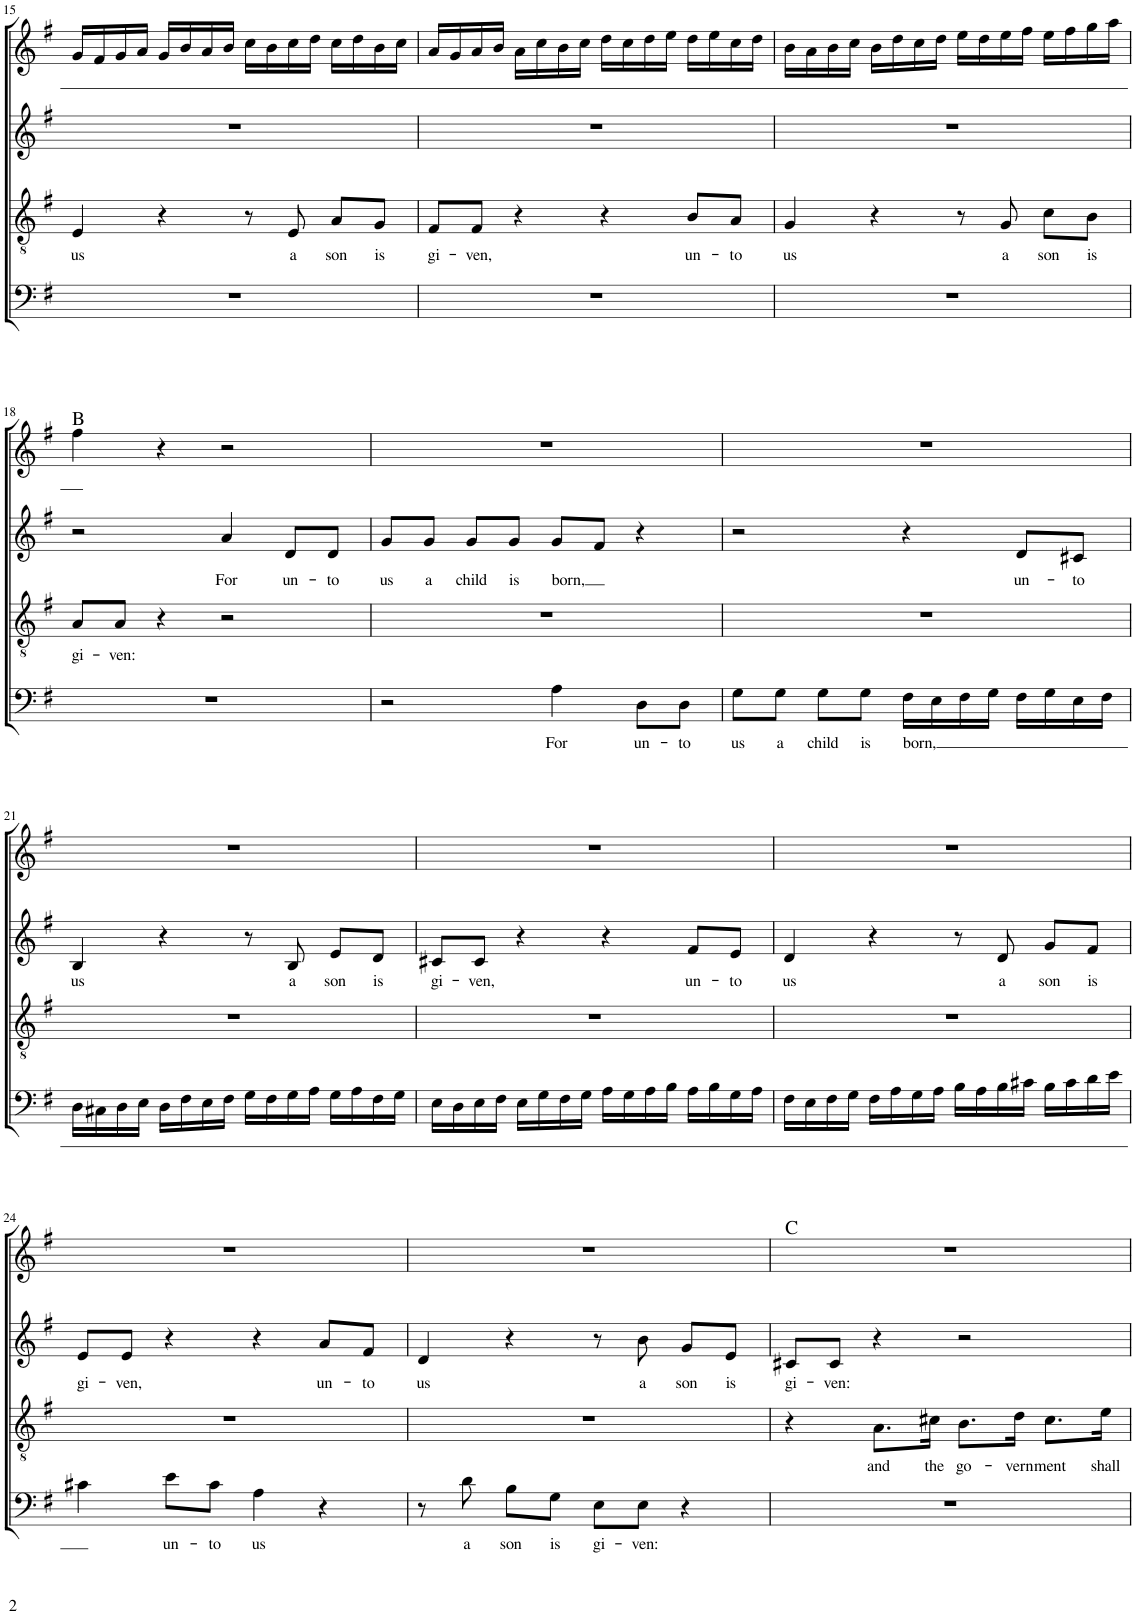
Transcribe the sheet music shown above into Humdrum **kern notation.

**kern	**text	**kern	**text	**kern	**text	**kern
*part4	*part4	*part3	*part3	*part2	*part2	*part1
*staff4	*staff4	*staff3	*staff3	*staff2	*staff2	*staff1
*I"BASS	*	*I"TENOR	*	*I"ALTO	*	*I"SOPRANO
!!LO:PB:g=z
*clefF4	*	*clefGv2	*	*clefG2	*	*clefG2
*Trd4c7	*	*	*	*	*	*
*k[f#]	*	*k[f#]	*	*k[f#]	*	*k[f#]
*M4/4	*	*M4/4	*	*M4/4	*	*M4/4
=15	=15	=15	=15	=15	=15	=15
!	!	!	!LO:LY:b	!	!	!
1r	.	4E/	us	1r	.	16g/LL
.	.	.	.	.	.	16f#/
.	.	.	.	.	.	16g/
.	.	.	.	.	.	16a/JJ
.	.	4r	.	.	.	16g/LL
.	.	.	.	.	.	16b/
.	.	.	.	.	.	16a/
.	.	.	.	.	.	16b/JJ
.	.	8r	.	.	.	16cc\LL
.	.	.	.	.	.	16b\
!	!	!	!LO:LY:b	!	!	!
.	.	8E/	a	.	.	16cc\
.	.	.	.	.	.	16dd\JJ
!	!	!	!LO:LY:b	!	!	!
.	.	8A/L	son	.	.	16cc\LL
.	.	.	.	.	.	16dd\
!	!	!	!LO:LY:b	!	!	!
.	.	8G/J	is	.	.	16b\
.	.	.	.	.	.	16cc\JJ
=16	=16	=16	=16	=16	=16	=16
!	!	!	!LO:LY:b	!	!	!
1r	.	8F#/L	gi-	1r	.	16a/LL
.	.	.	.	.	.	16g/
!	!	!	!LO:LY:b	!	!	!
.	.	8F#/J	-ven,	.	.	16a/
.	.	.	.	.	.	16b/JJ
.	.	4r	.	.	.	16a\LL
.	.	.	.	.	.	16cc\
.	.	.	.	.	.	16b\
.	.	.	.	.	.	16cc\JJ
.	.	4r	.	.	.	16dd\LL
.	.	.	.	.	.	16cc\
.	.	.	.	.	.	16dd\
.	.	.	.	.	.	16ee\JJ
!	!	!	!LO:LY:b	!	!	!
.	.	8B/L	un-	.	.	16dd\LL
.	.	.	.	.	.	16ee\
!	!	!	!LO:LY:b	!	!	!
.	.	8A/J	-to	.	.	16cc\
.	.	.	.	.	.	16dd\JJ
=17	=17	=17	=17	=17	=17	=17
!	!	!	!LO:LY:b	!	!	!
1r	.	4G/	us	1r	.	16b\LL
.	.	.	.	.	.	16a\
.	.	.	.	.	.	16b\
.	.	.	.	.	.	16cc\JJ
.	.	4r	.	.	.	16b\LL
.	.	.	.	.	.	16dd\
.	.	.	.	.	.	16cc\
.	.	.	.	.	.	16dd\JJ
.	.	8r	.	.	.	16ee\LL
.	.	.	.	.	.	16dd\
!	!	!	!LO:LY:b	!	!	!
.	.	8G/	a	.	.	16ee\
.	.	.	.	.	.	16ff#\JJ
!	!	!	!LO:LY:b	!	!	!
.	.	8c\L	son	.	.	16ee\LL
.	.	.	.	.	.	16ff#\
!	!	!	!LO:LY:b	!	!	!
.	.	8B\J	is	.	.	16gg\
.	.	.	.	.	.	16aa\JJ
!!LO:LB:g=z
=18	=18	=18	=18	=18	=18	=18
!	!	!	!	!	!	!LO:TX:a:t=B
!	!	!	!LO:LY:b	!	!	!
1r	.	8A/L	gi-	2r	.	4ff#\
!	!	!	!LO:LY:b	!	!	!
.	.	8A/J	-ven:	.	.	.
.	.	4r	.	.	.	4r
!	!	!	!	!	!LO:LY:b	!
.	.	2r	.	4a/	For	2r
!	!	!	!	!	!LO:LY:b	!
.	.	.	.	8d/L	un-	.
!	!	!	!	!	!LO:LY:b	!
.	.	.	.	8d/J	-to	.
=19	=19	=19	=19	=19	=19	=19
!	!	!	!	!	!LO:LY:b	!
2r	.	1r	.	8g/L	us	1r
!	!	!	!	!	!LO:LY:b	!
.	.	.	.	8g/J	a	.
!	!	!	!	!	!LO:LY:b	!
.	.	.	.	8g/L	child	.
!	!	!	!	!	!LO:LY:b	!
.	.	.	.	8g/J	is	.
!	!LO:LY:b	!	!	!	!LO:LY:b	!
4A\	For	.	.	8g/L	born,	.
.	.	.	.	8f#/J	.	.
!	!LO:LY:b	!	!	!	!	!
8D\L	un-	.	.	4r	.	.
!	!LO:LY:b	!	!	!	!	!
8D\J	-to	.	.	.	.	.
=20	=20	=20	=20	=20	=20	=20
!	!LO:LY:b	!	!	!	!	!
8G\L	us	1r	.	2r	.	1r
!	!LO:LY:b	!	!	!	!	!
8G\J	a	.	.	.	.	.
!	!LO:LY:b	!	!	!	!	!
8G\L	child	.	.	.	.	.
!	!LO:LY:b	!	!	!	!	!
8G\J	is	.	.	.	.	.
!	!LO:LY:b	!	!	!	!	!
16F#\LL	born,	.	.	4r	.	.
16E\	.	.	.	.	.	.
16F#\	.	.	.	.	.	.
16G\JJ	.	.	.	.	.	.
!	!	!	!	!	!LO:LY:b	!
16F#\LL	.	.	.	8d/L	un-	.
16G\	.	.	.	.	.	.
!	!	!	!	!	!LO:LY:b	!
16E\	.	.	.	8c#X/J	-to	.
16F#\JJ	.	.	.	.	.	.
!!LO:LB:g=z
=21	=21	=21	=21	=21	=21	=21
!	!	!	!	!	!LO:LY:b	!
16D\LL	.	1r	.	4B/	us	1r
16C#X\	.	.	.	.	.	.
16D\	.	.	.	.	.	.
16E\JJ	.	.	.	.	.	.
16D\LL	.	.	.	4r	.	.
16F#\	.	.	.	.	.	.
16E\	.	.	.	.	.	.
16F#\JJ	.	.	.	.	.	.
16G\LL	.	.	.	8r	.	.
16F#\	.	.	.	.	.	.
!	!	!	!	!	!LO:LY:b	!
16G\	.	.	.	8B/	a	.
16A\JJ	.	.	.	.	.	.
!	!	!	!	!	!LO:LY:b	!
16G\LL	.	.	.	8e/L	son	.
16A\	.	.	.	.	.	.
!	!	!	!	!	!LO:LY:b	!
16F#\	.	.	.	8d/J	is	.
16G\JJ	.	.	.	.	.	.
=22	=22	=22	=22	=22	=22	=22
!	!	!	!	!	!LO:LY:b	!
16E\LL	.	1r	.	8c#X/L	gi-	1r
16D\	.	.	.	.	.	.
!	!	!	!	!	!LO:LY:b	!
16E\	.	.	.	8c#/J	-ven,	.
16F#\JJ	.	.	.	.	.	.
16E\LL	.	.	.	4r	.	.
16G\	.	.	.	.	.	.
16F#\	.	.	.	.	.	.
16G\JJ	.	.	.	.	.	.
16A\LL	.	.	.	4r	.	.
16G\	.	.	.	.	.	.
16A\	.	.	.	.	.	.
16B\JJ	.	.	.	.	.	.
!	!	!	!	!	!LO:LY:b	!
16A\LL	.	.	.	8f#/L	un-	.
16B\	.	.	.	.	.	.
!	!	!	!	!	!LO:LY:b	!
16G\	.	.	.	8e/J	-to	.
16A\JJ	.	.	.	.	.	.
=23	=23	=23	=23	=23	=23	=23
!	!	!	!	!	!LO:LY:b	!
16F#\LL	.	1r	.	4d/	us	1r
16E\	.	.	.	.	.	.
16F#\	.	.	.	.	.	.
16G\JJ	.	.	.	.	.	.
16F#\LL	.	.	.	4r	.	.
16A\	.	.	.	.	.	.
16G\	.	.	.	.	.	.
16A\JJ	.	.	.	.	.	.
16B\LL	.	.	.	8r	.	.
16A\	.	.	.	.	.	.
!	!	!	!	!	!LO:LY:b	!
16B\	.	.	.	8d/	a	.
16c#X\JJ	.	.	.	.	.	.
!	!	!	!	!	!LO:LY:b	!
16B\LL	.	.	.	8g/L	son	.
16c#\	.	.	.	.	.	.
!	!	!	!	!	!LO:LY:b	!
16d\	.	.	.	8f#/J	is	.
16e\JJ	.	.	.	.	.	.
!!LO:LB:g=z
=24	=24	=24	=24	=24	=24	=24
!	!	!	!	!	!LO:LY:b	!
4c#X\	.	1r	.	8e/L	gi-	1r
!	!	!	!	!	!LO:LY:b	!
.	.	.	.	8e/J	-ven,	.
!	!LO:LY:b	!	!	!	!	!
8e\L	un-	.	.	4r	.	.
!	!LO:LY:b	!	!	!	!	!
8c#\J	-to	.	.	.	.	.
!	!LO:LY:b	!	!	!	!	!
4A\	us	.	.	4r	.	.
!	!	!	!	!	!LO:LY:b	!
4r	.	.	.	8a/L	un-	.
!	!	!	!	!	!LO:LY:b	!
.	.	.	.	8f#/J	-to	.
=25	=25	=25	=25	=25	=25	=25
!	!	!	!	!	!LO:LY:b	!
8r	.	1r	.	4d/	us	1r
!	!LO:LY:b	!	!	!	!	!
8d\	a	.	.	.	.	.
!	!LO:LY:b	!	!	!	!	!
8B\L	son	.	.	4r	.	.
!	!LO:LY:b	!	!	!	!	!
8G\J	is	.	.	.	.	.
!	!LO:LY:b	!	!	!	!	!
8E\L	gi-	.	.	8r	.	.
!	!LO:LY:b	!	!	!	!LO:LY:b	!
8E\J	-ven:	.	.	8b\	a	.
!	!	!	!	!	!LO:LY:b	!
4r	.	.	.	8g/L	son	.
!	!	!	!	!	!LO:LY:b	!
.	.	.	.	8e/J	is	.
=26	=26	=26	=26	=26	=26	=26
!	!	!	!	!	!	!LO:TX:a:t=C
!	!	!	!	!	!LO:LY:b	!
1r	.	4r	.	8c#X/L	gi-	1r
!	!	!	!	!	!LO:LY:b	!
.	.	.	.	8c#/J	-ven:	.
!	!	!	!LO:LY:b	!	!	!
.	.	8.A\L	and	4r	.	.
!	!	!	!LO:LY:b	!	!	!
.	.	16c#X\Jk	the	.	.	.
!	!	!	!LO:LY:b	!	!	!
.	.	8.B\L	go-	2r	.	.
!	!	!	!LO:LY:b	!	!	!
.	.	16d\Jk	-vern-	.	.	.
!	!	!	!LO:LY:b	!	!	!
.	.	8.c#\L	-ment	.	.	.
!	!	!	!LO:LY:b	!	!	!
.	.	16e\Jk	shall	.	.	.
=	=	=	=	=	=	=
*-	*-	*-	*-	*-	*-	*-
